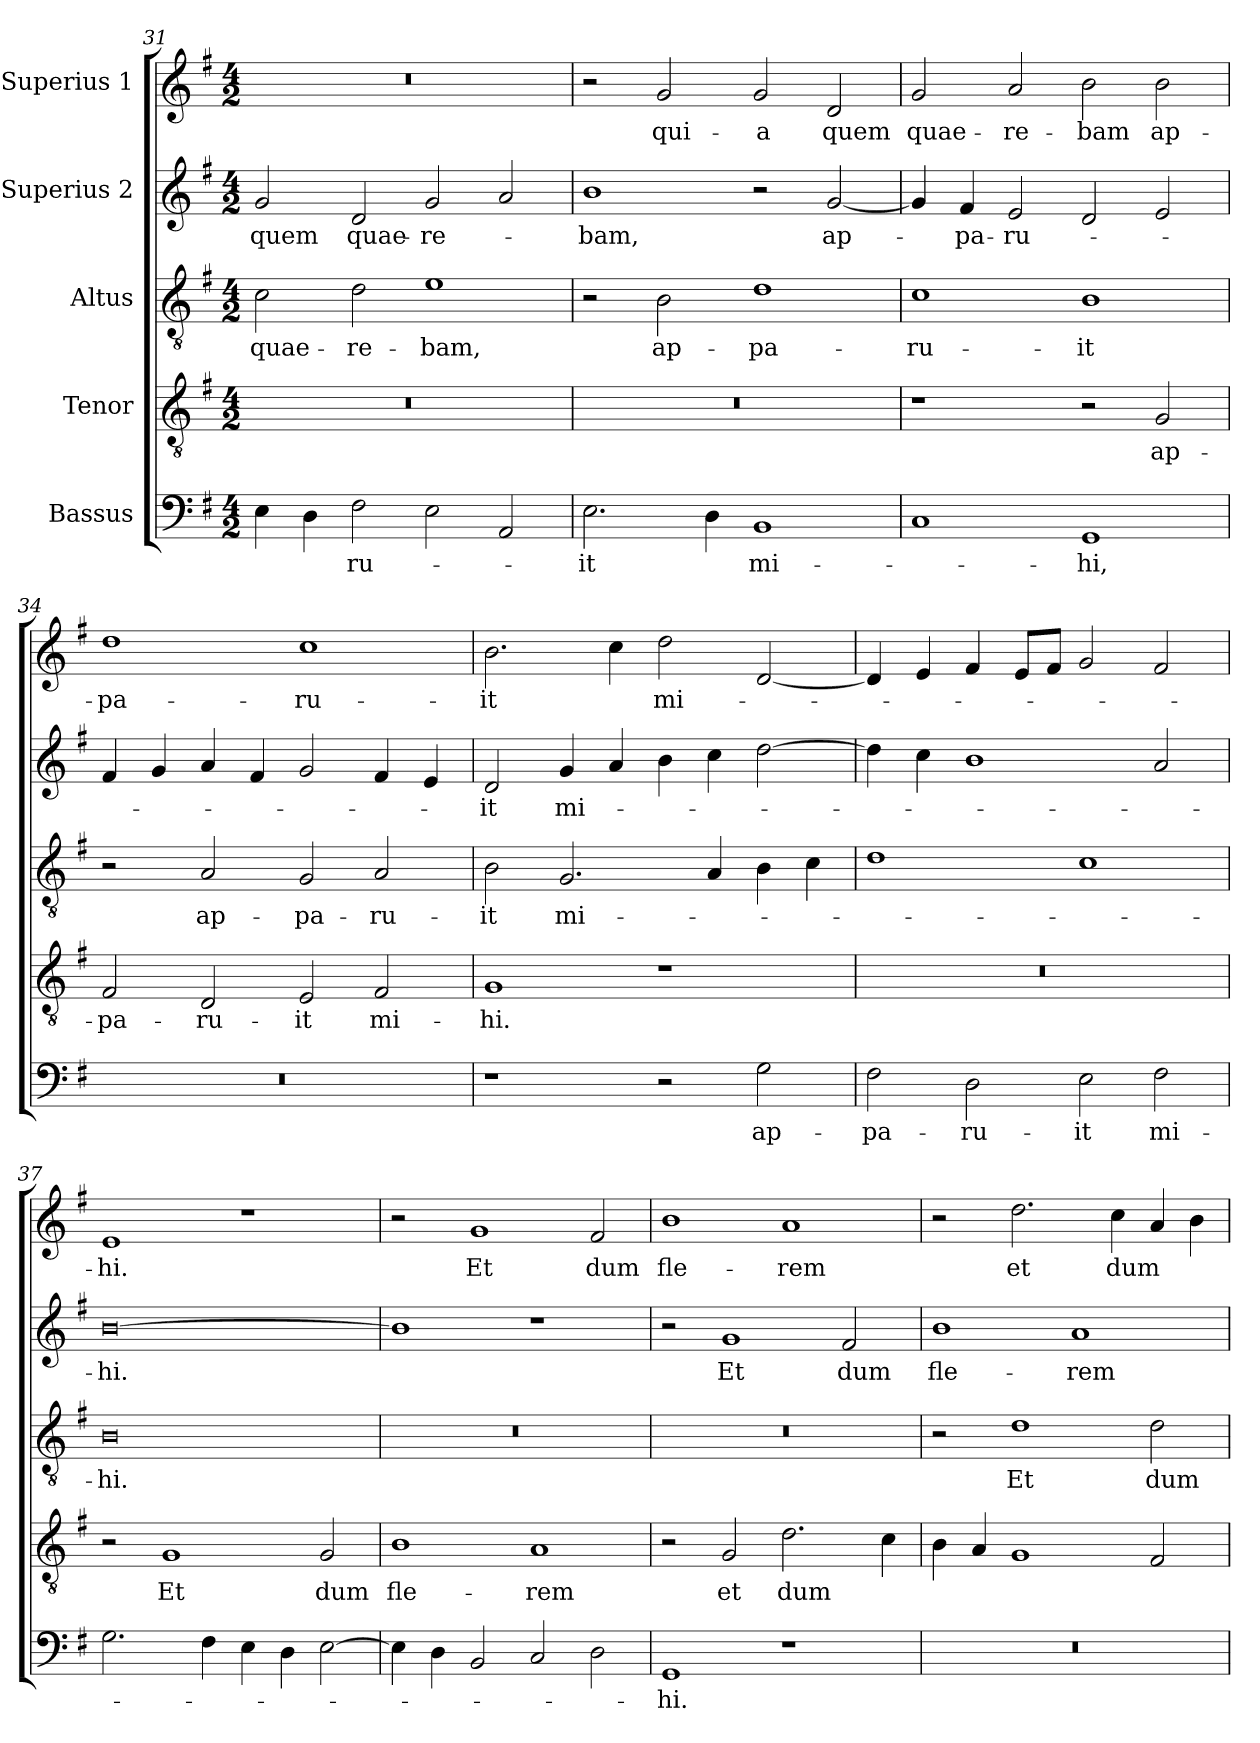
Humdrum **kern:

**kern	**text	**kern	**text	**kern	**text	**kern	**text	**kern	**text
*part5	*part5	*part4	*part4	*part3	*part3	*part2	*part2	*part1	*part1
*staff5	*staff5	*staff4	*staff4	*staff3	*staff3	*staff2	*staff2	*staff1	*staff1
*I"Bassus	*	*I"Tenor	*	*I"Altus	*	*I"Superius 2	*	*I"Superius 1	*
*clefF4	*	*clefGv2	*	*clefGv2	*	*clefG2	*	*clefG2	*
*k[f#]	*	*k[f#]	*	*k[f#]	*	*k[f#]	*	*k[f#]	*
*M4/2	*	*M4/2	*	*M4/2	*	*M4/2	*	*M4/2	*
=31	=31	=31	=31	=31	=31	=31	=31	=31	=31
4E\	.	0r	.	2c\	quae-	2g/	quem	0r	.
4D\	.	.	.	.	.	.	.	.	.
2F#\	-ru-	.	.	2d\	-re-	2d/	quae-	.	.
2E\	.	.	.	1e\	-bam,	2g/	-re-	.	.
2AA/	.	.	.	.	.	2a/	.	.	.
=32	=32	=32	=32	=32	=32	=32	=32	=32	=32
2.E\	-it	0r	.	2r	.	1b\	-bam,	2r	.
.	.	.	.	2B\	ap-	.	.	2g/	qui-
4D\	.	.	.	.	.	.	.	.	.
1BB/	mi-	.	.	1d\	-pa-	2r	.	2g/	-a
.	.	.	.	.	.	[2g/	ap-	2d/	quem
=33	=33	=33	=33	=33	=33	=33	=33	=33	=33
1C/	.	1r	.	1c\	-ru-	4g/]	.	2g/	quae-
.	.	.	.	.	.	4f#/	-pa-	.	.
.	.	.	.	.	.	2e/	-ru-	2a/	-re-
1GG/	-hi,	2r	.	1B\	-it	2d/	.	2b\	-bam
.	.	2G/	ap-	.	.	2e/	.	2b\	ap-
=34	=34	=34	=34	=34	=34	=34	=34	=34	=34
0r	.	2F#/	-pa-	2r	.	4f#/	.	1dd\	-pa-
.	.	.	.	.	.	4g/	.	.	.
.	.	2D/	-ru-	2A/	ap-	4a/	.	.	.
.	.	.	.	.	.	4f#/	.	.	.
.	.	2E/	-it	2G/	-pa-	2g/	.	1cc\	-ru-
.	.	2F#/	mi-	2A/	-ru-	4f#/	.	.	.
.	.	.	.	.	.	4e/	.	.	.
=35	=35	=35	=35	=35	=35	=35	=35	=35	=35
1r	.	1G/	-hi.	2B\	-it	2d/	-it	2.b\	-it
.	.	.	.	2.G/	mi-	4g/	mi-	.	.
.	.	.	.	.	.	4a/	.	4cc\	.
2r	.	1r	.	.	.	4b\	.	2dd\	mi-
.	.	.	.	4A/	.	4cc\	.	.	.
2G\	ap-	.	.	4B\	.	[2dd\	.	[2d/	.
.	.	.	.	4c\	.	.	.	.	.
=36	=36	=36	=36	=36	=36	=36	=36	=36	=36
2F#\	-pa-	0r	.	1d\	.	4dd\]	.	4d/]	.
.	.	.	.	.	.	4cc\	.	4e/	.
2D\	-ru-	.	.	.	.	1b\	.	4f#/	.
.	.	.	.	.	.	.	.	8e/L	.
.	.	.	.	.	.	.	.	8f#/J	.
2E\	-it	.	.	1c\	.	.	.	2g/	.
2F#\	mi-	.	.	.	.	2a/	.	2f#/	.
=37	=37	=37	=37	=37	=37	=37	=37	=37	=37
2.G\	.	2r	.	0B\	-hi.	[0b\	-hi.	1e/	-hi.
.	.	1G/	Et	.	.	.	.	.	.
4F#\	.	.	.	.	.	.	.	.	.
4E\	.	.	.	.	.	.	.	1r	.
4D\	.	.	.	.	.	.	.	.	.
[2E\	.	2G/	dum	.	.	.	.	.	.
=38	=38	=38	=38	=38	=38	=38	=38	=38	=38
4E\]	.	1B\	fle-	0r	.	1b\]	.	2r	.
4D\	.	.	.	.	.	.	.	.	.
2BB/	.	.	.	.	.	.	.	1g/	Et
2C/	.	1A/	-rem	.	.	1r	.	.	.
2D\	.	.	.	.	.	.	.	2f#/	dum
=39	=39	=39	=39	=39	=39	=39	=39	=39	=39
1GG/	-hi.	2r	.	0r	.	2r	.	1b\	fle-
.	.	2G/	et	.	.	1g/	Et	.	.
1r	.	2.d\	dum	.	.	.	.	1a/	-rem
.	.	.	.	.	.	2f#/	dum	.	.
.	.	4c\	.	.	.	.	.	.	.
=40	=40	=40	=40	=40	=40	=40	=40	=40	=40
0r	.	4B\	.	2r	.	1b\	fle-	2r	.
.	.	4A/	.	.	.	.	.	.	.
.	.	1G/	.	1d\	Et	.	.	2.dd\	et
.	.	.	.	.	.	1a/	-rem	.	.
.	.	.	.	.	.	.	.	4cc\	dum
.	.	2F#/	.	2d\	dum	.	.	4a/	.
.	.	.	.	.	.	.	.	4b\	.
=	=	=	=	=	=	=	=	=	=
*-	*-	*-	*-	*-	*-	*-	*-	*-	*-
